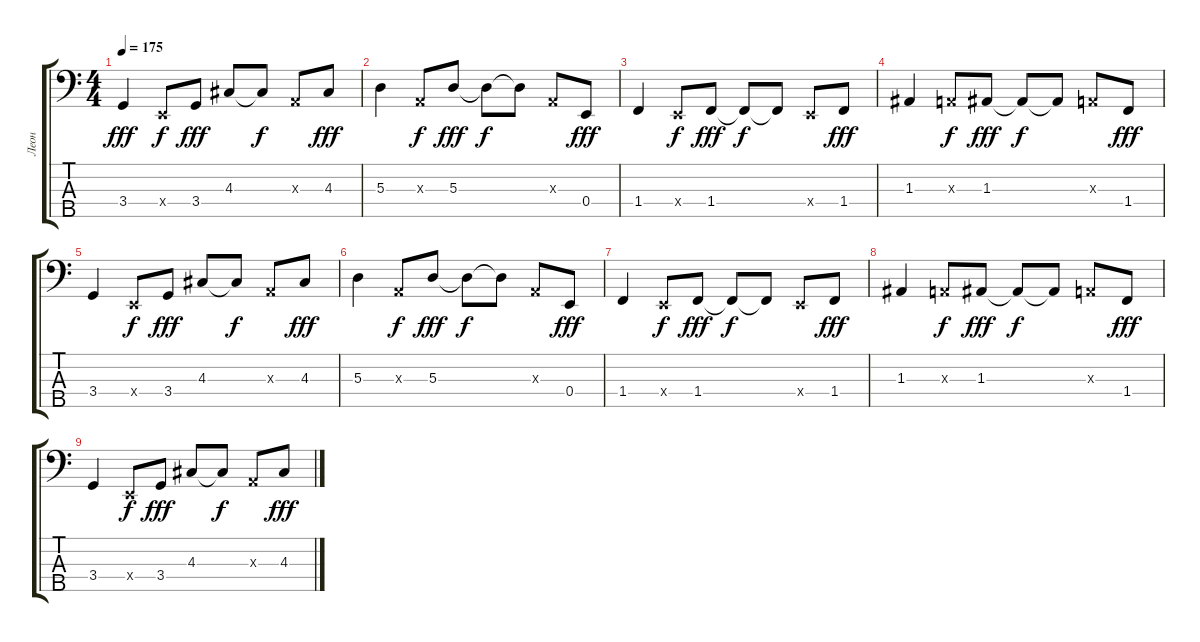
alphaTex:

\track ("Леон" "Леон") {instrument electricbassfinger}
\staff {score tabs}
\tuning (G2 D2 A1 E1 B0) {hide}
\ts (4 4)
\tempo 175
\clef f4
\ks c
3.4.4{dy fff} 0.4{x}.8{dy f} 3.4.8{dy fff} 4.3.8 4.3{t}.8{dy f} 0.3{x}.8 4.3.8{dy fff} |
5.3.4 0.3{x}.8{dy f} 5.3.8{dy fff} 5.3{t}.8{dy f} 5.3{t}.8 0.3{x}.8 0.4.8{dy fff} |
1.4.4 0.4{x}.8{dy f} 1.4.8{dy fff} 1.4{t}.8{dy f} 1.4{t}.8 0.4{x}.8 1.4.8{dy fff} |
1.3.4 0.3{x}.8{dy f} 1.3.8{dy fff} 1.3{t}.8{dy f} 1.3{t}.8 0.3{x}.8 1.4.8{dy fff} |
3.4.4 0.4{x}.8{dy f} 3.4.8{dy fff} 4.3.8 4.3{t}.8{dy f} 0.3{x}.8 4.3.8{dy fff} |
5.3.4 0.3{x}.8{dy f} 5.3.8{dy fff} 5.3{t}.8{dy f} 5.3{t}.8 0.3{x}.8 0.4.8{dy fff} |
1.4.4 0.4{x}.8{dy f} 1.4.8{dy fff} 1.4{t}.8{dy f} 1.4{t}.8 0.4{x}.8 1.4.8{dy fff} |
1.3.4 0.3{x}.8{dy f} 1.3.8{dy fff} 1.3{t}.8{dy f} 1.3{t}.8 0.3{x}.8 1.4.8{dy fff} |
3.4.4 0.4{x}.8{dy f} 3.4.8{dy fff} 4.3.8 4.3{t}.8{dy f} 0.3{x}.8 4.3.8{dy fff}
